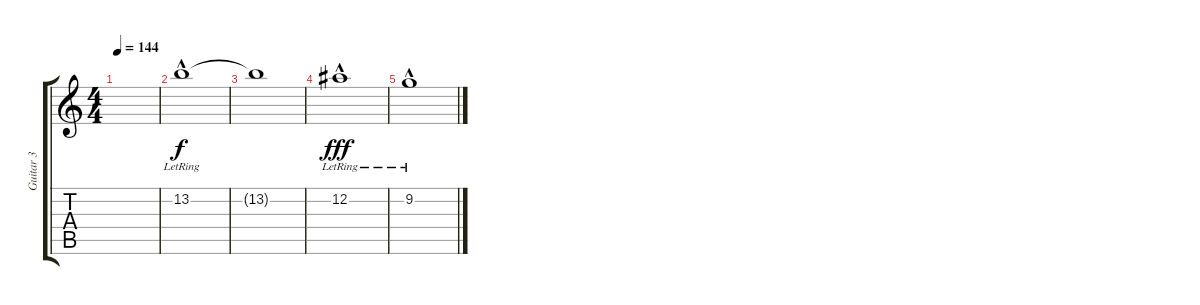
\track ("Guitar 3" "Guitar 3") {instrument distortionguitar}
\staff {score tabs}
\tuning (Eb4 Bb3 Gb3 Db3 Ab2 Eb2) {hide}
\ts (4 4)
\tempo 144
\clef g2
\ks c
|
13.2{hac lr}.1 |
13.2{t}.1{dy f} |
12.2{hac lr}.1{dy fff} |
9.2{hac lr}.1
